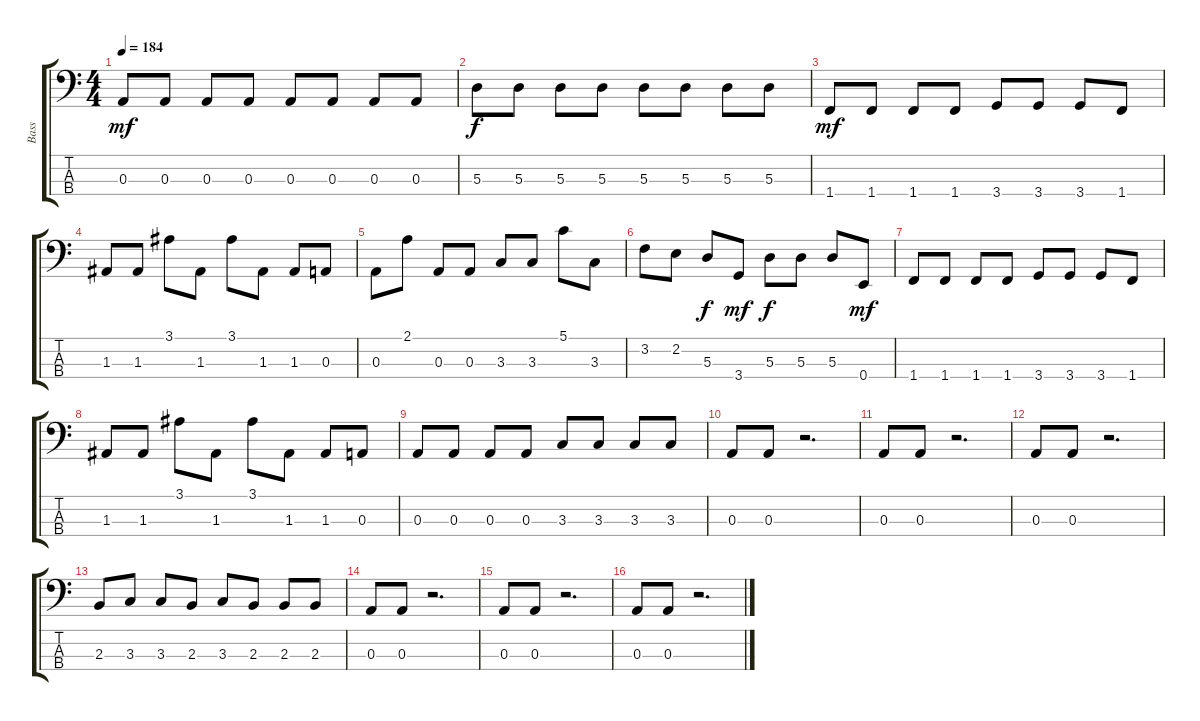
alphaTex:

\track ("Bass" "Bass") {instrument electricbasspick}
\staff {score tabs}
\tuning (G2 D2 A1 E1) {hide}
\ts (4 4)
\tempo 184
\clef f4
\ks c
0.3.8{dy mf} 0.3.8 0.3.8 0.3.8 0.3.8 0.3.8 0.3.8 0.3.8 |
5.3.8{dy f} 5.3.8 5.3.8 5.3.8 5.3.8 5.3.8 5.3.8 5.3.8 |
1.4.8{dy mf} 1.4.8 1.4.8 1.4.8 3.4.8 3.4.8 3.4.8 1.4.8 |
1.3.8 1.3.8 3.1.8 1.3.8 3.1.8 1.3.8 1.3.8 0.3.8 |
0.3.8 2.1.8 0.3.8 0.3.8 3.3.8 3.3.8 5.1.8 3.3.8 |
3.2.8 2.2.8 5.3.8{dy f} 3.4.8{dy mf} 5.3.8{dy f} 5.3.8 5.3.8 0.4.8{dy mf} |
1.4.8 1.4.8 1.4.8 1.4.8 3.4.8 3.4.8 3.4.8 1.4.8 |
1.3.8 1.3.8 3.1.8 1.3.8 3.1.8 1.3.8 1.3.8 0.3.8 |
0.3.8 0.3.8 0.3.8 0.3.8 3.3.8 3.3.8 3.3.8 3.3.8 |
0.3.8 0.3.8 r.2{d} |
0.3.8 0.3.8 r.2{d} |
0.3.8 0.3.8 r.2{d} |
2.3.8 3.3.8 3.3.8 2.3.8 3.3.8 2.3.8 2.3.8 2.3.8 |
0.3.8 0.3.8 r.2{d} |
0.3.8 0.3.8 r.2{d} |
0.3.8 0.3.8 r.2{d}
